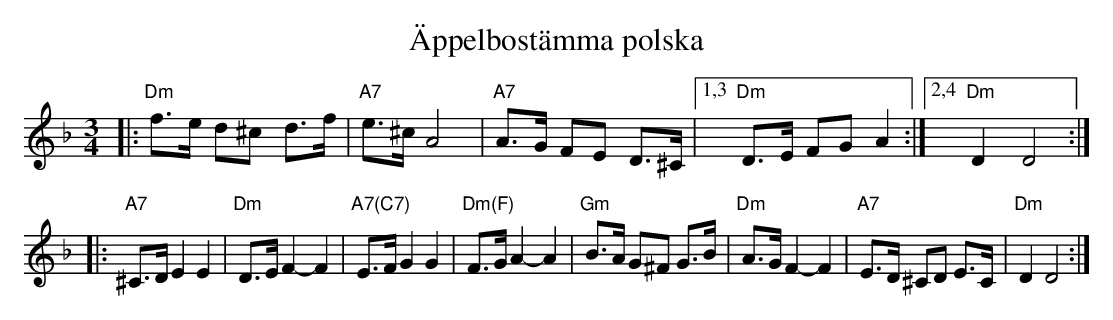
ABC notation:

X:1
T: \"Appelbost\"amma polska
M: 3/4
L: 1/8
K: Dm
|: "Dm" f>e d^c d>f | "A7"e>^c A4    | "A7"    A>G  FE D>^C |1,3 "Dm"   D>E FG  A2 :|2,4 "Dm"D2 D4 :|
|: "A7"^C>D E2  E2  | "Dm"D>E  F2-F2 | "A7(C7)"E>F  G2 G2   |    "Dm(F)"F>G A2- A2 \
|  "Gm" B>A G^F G>B | "Dm"A>G  F2-F2 | "A7"    E>D ^CD E>C  |    "Dm"   D2  D4  :|
